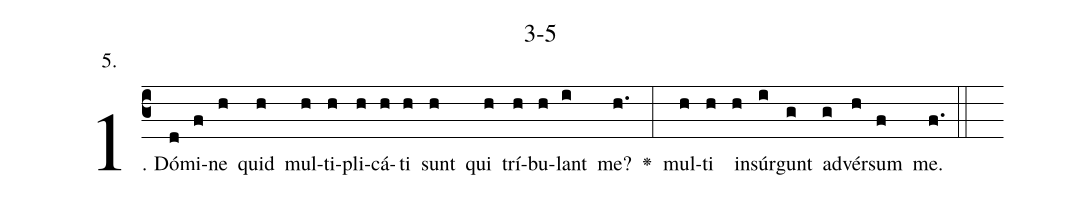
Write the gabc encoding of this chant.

name: 3-5;
annotation: 5.;
%%
(c3)1. Dó(d)mi(f)ne(h) quid(h) mul(h)ti(h)pli(h)cá(h)ti(h) sunt(h) qui(h) trí(h)bu(h)lant(i) me?(h.) <v>\greheightstar</v>(:) mul(h)ti(h) in(h)súr(i)gunt(g) ad(g)vér(h)sum(f) me.(f.) (::)


%E(h) u(h) o(i) u(g) a(h) e.(f.) (::)
